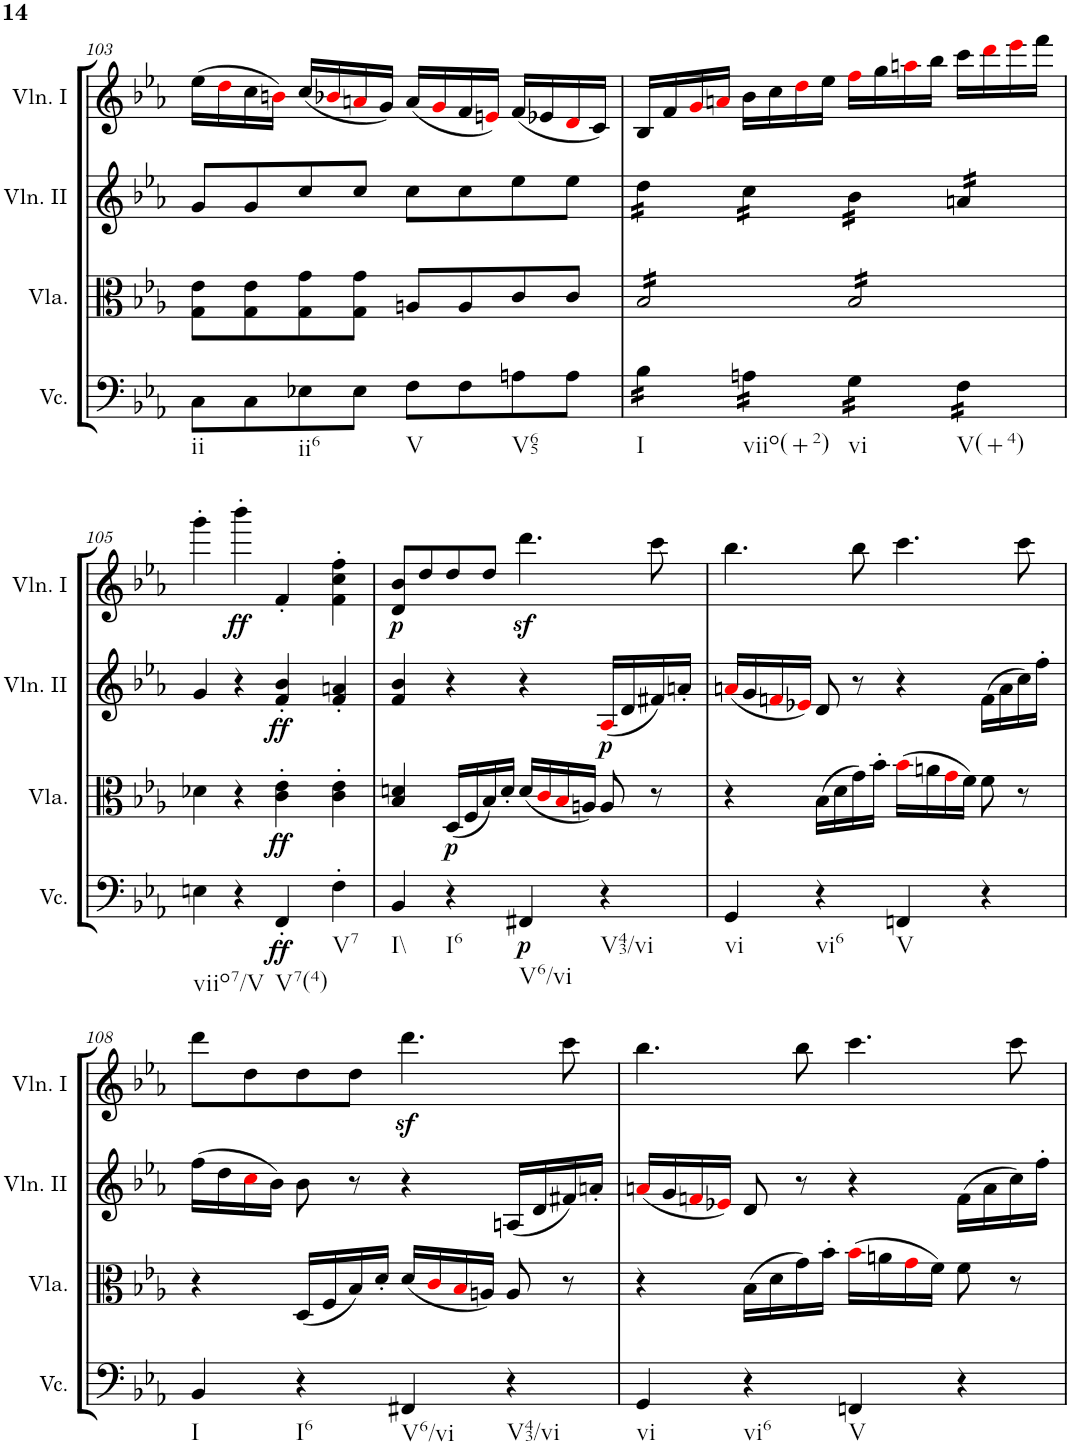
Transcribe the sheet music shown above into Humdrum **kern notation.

**kern	**dynam	**kern	**dynam	**kern	**dynam	**kern	**dynam
*part4	*part4	*part3	*part3	*part2	*part2	*part1	*part1
*staff4	*staff4	*staff3	*staff3	*staff2	*staff2	*staff1	*staff1
*I"Violoncello	*	*I"Viola	*	*I"Violino II	*	*I"Violino I	*
*I'Vc.	*	*I'Vla.	*	*I'Vln. II	*	*I'Vln. I	*
!!LO:PB:g=z
*clefF4	*	*clefC3	*	*clefG2	*	*clefG2	*
*k[b-e-a-]	*	*k[b-e-a-]	*	*k[b-e-a-]	*	*k[b-e-a-]	*
*M4/4	*	*M4/4	*	*M4/4	*	*M4/4	*
*met(c)	*	*met(c)	*	*met(c)	*	*met(c)	*
=103	=103	=103	=103	=103	=103	=103	=103
!LO:TX:b:t=ii	!	!	!	!	!	!	!
8C\L	.	8G\ 8e-\L	.	8g/L	.	(16ee-\LL	.
.	.	.	.	.	.	16ddi\	.
8C\	.	8G\ 8e-\	.	8g/	.	16cc\	.
.	.	.	.	.	.	16bni\JJ)	.
!LO:TX:b:t=ii6	!	!	!	!	!	!	!
8E-X\	.	8G\ 8g\	.	8cc/	.	(16cc/LL	.
.	.	.	.	.	.	16b-Xi/	.
8E-\J	.	8G\ 8g\J	.	8cc/J	.	16ani/	.
.	.	.	.	.	.	16g/JJ)	.
!LO:TX:b:t=V	!	!	!	!	!	!	!
8F\L	.	8An/L	.	8cc\L	.	(16a/LL	.
.	.	.	.	.	.	16gi/	.
8F\	.	8A/	.	8cc\	.	16f/	.
.	.	.	.	.	.	16eni/JJ)	.
!LO:TX:b:t=V65	!	!	!	!	!	!	!
8An\	.	8c/	.	8ee-\	.	(16f/LL	.
.	.	.	.	.	.	16e-X/	.
8A\J	.	8c/J	.	8ee-\J	.	16di/	.
.	.	.	.	.	.	16c/JJ)	.
=104	=104	=104	=104	=104	=104	=104	=104
!LO:TX:b:t=I	!	!	!	!	!	!	!
*tremolo	*	*	*	*	*	*	*
*	*	*tremolo	*	*	*	*	*
*	*	*	*	*tremolo	*	*	*
16B-\LL	.	16B-/LL	.	16dd\LL	.	16B-/LL	.
16B-\	.	16B-/	.	16dd\	.	16f/	.
16B-\	.	16B-/	.	16dd\	.	16gi/	.
16B-\JJ	.	16B-/	.	16dd\JJ	.	16ani/JJ	.
!LO:TX:b:t=viio(+2)	!	!	!	!	!	!	!
16An\LL	.	16B-/	.	16cc\LL	.	16b-\LL	.
16An\	.	16B-/	.	16cc\	.	16cc\	.
16An\	.	16B-/	.	16cc\	.	16ddi\	.
16An\JJ	.	16B-/JJ	.	16cc\JJ	.	16ee-\JJ	.
!LO:TX:b:t=vi	!	!	!	!	!	!	!
16G\LL	.	16B-/LL	.	16b-\LL	.	16ffi\LL	.
16G\	.	16B-/	.	16b-\	.	16gg\	.
16G\	.	16B-/	.	16b-\	.	16aani\	.
16G\JJ	.	16B-/	.	16b-\JJ	.	16bb-\JJ	.
!LO:TX:b:t=V(+4)	!	!	!	!	!	!	!
16F\LL	.	16B-/	.	16an/LL	.	16ccc\LL	.
16F\	.	16B-/	.	16an/	.	16dddi\	.
16F\	.	16B-/	.	16an/	.	16eee-i\	.
16F\JJ	.	16B-/JJ	.	16an/JJ	.	16fff\JJ	.
*	*	*	*	*Xtremolo	*	*	*
*	*	*Xtremolo	*	*	*	*	*
*Xtremolo	*	*	*	*	*	*	*
!!LO:LB:g=z
=105	=105	=105	=105	=105	=105	=105	=105
!LO:TX:b:t=viio7/V	!	!	!	!	!	!	!
4En\	.	4d-X\	.	4g/	.	4ggg'\	.
!	!	!	!	!	!	!	!LO:DY:b
4r	.	4r	.	4r	.	4bbb-'\	ff
!LO:TX:b:t=V7(4)	!	!	!	!	!	!	!
!	!LO:DY:b	!	!LO:DY:b	!	!LO:DY:b	!	!
4FF'/	ff	4c\' 4e-\'	ff	4f/' 4b-/'	ff	4f'/	.
!LO:TX:b:t=V7	!	!	!	!	!	!	!
4F'\	.	4c\' 4e-\'	.	4f/' 4an/'	.	4f\' 4cc\' 4ff\'	.
=106	=106	=106	=106	=106	=106	=106	=106
!LO:TX:b:t=I\\	!	!	!	!	!	!	!
!	!	!	!	!	!	!	!LO:DY:b
4BB-/	.	4B-/ 4dn/	.	4f/ 4b-/	.	8d/ 8b-/L	p
.	.	.	.	.	.	8dd/	.
!LO:TX:b:t=I6	!	!	!	!	!	!	!
!	!	!	!LO:DY:b	!	!	!	!
4r	.	(16D/LL	p	4r	.	8dd/	.
.	.	16F/	.	.	.	.	.
.	.	16B-/)	.	.	.	8dd/J	.
.	.	16d'/JJ	.	.	.	.	.
!LO:TX:b:t=V6/vi	!	!	!	!	!	!	!
!	!LO:DY:b	!	!	!	!	!	!
4FF#X/	p	(16d/LL	.	4r	.	4.dddz<\	.
.	.	16ci/	.	.	.	.	.
.	.	16B-i/	.	.	.	.	.
.	.	16An/JJ)	.	.	.	.	.
!LO:TX:b:t=V43/vi	!	!	!	!	!	!	!
!	!	!	!	!	!LO:DY:b	!	!
4r	.	8A/	.	(16A-i/LL	p	.	.
.	.	.	.	16d/	.	.	.
.	.	8r	.	16f#X/)	.	8ccc\	.
.	.	.	.	16an'/JJ	.	.	.
=107	=107	=107	=107	=107	=107	=107	=107
!LO:TX:b:t=vi	!	!	!	!	!	!	!
4GG/	.	4r	.	(16ani/LL	.	4.bb-\	.
.	.	.	.	16g/	.	.	.
.	.	.	.	16fni/	.	.	.
.	.	.	.	16e-Xi/JJ)	.	.	.
!LO:TX:b:t=vi6	!	!	!	!	!	!	!
4r	.	(16B-\LL	.	8d/	.	.	.
.	.	16d\	.	.	.	.	.
.	.	16g\)	.	8r	.	8bb-\	.
.	.	16b-'\JJ	.	.	.	.	.
!LO:TX:b:t=V	!	!	!	!	!	!	!
4FFn/	.	(16b-i\LL	.	4r	.	4.ccc\	.
.	.	16an\	.	.	.	.	.
.	.	16gi\	.	.	.	.	.
.	.	16f\JJ)	.	.	.	.	.
4r	.	8f\	.	(16f\LL	.	.	.
.	.	.	.	16a\	.	.	.
.	.	8r	.	16cc\)	.	8ccc\	.
.	.	.	.	16ff'\JJ	.	.	.
!!LO:LB:g=z
=108	=108	=108	=108	=108	=108	=108	=108
!LO:TX:b:t=I	!	!	!	!	!	!	!
4BB-/	.	4r	.	(16ff\LL	.	8ddd\L	.
.	.	.	.	16dd\	.	.	.
.	.	.	.	16cci\	.	8dd\	.
.	.	.	.	16b-\JJ)	.	.	.
!LO:TX:b:t=I6	!	!	!	!	!	!	!
4r	.	(16D/LL	.	8b-\	.	8dd\	.
.	.	16F/	.	.	.	.	.
.	.	16B-/)	.	8r	.	8dd\J	.
.	.	16d'/JJ	.	.	.	.	.
!LO:TX:b:t=V6/vi	!	!	!	!	!	!	!
4FF#X/	.	(16d/LL	.	4r	.	4.dddz<\	.
.	.	16ci/	.	.	.	.	.
.	.	16B-i/	.	.	.	.	.
.	.	16An/JJ)	.	.	.	.	.
!LO:TX:b:t=V43/vi	!	!	!	!	!	!	!
4r	.	8A/	.	(16An/LL	.	.	.
.	.	.	.	16d/	.	.	.
.	.	8r	.	16f#X/)	.	8ccc\	.
.	.	.	.	16an'/JJ	.	.	.
=109	=109	=109	=109	=109	=109	=109	=109
!LO:TX:b:t=vi	!	!	!	!	!	!	!
4GG/	.	4r	.	(16ani/LL	.	4.bb-\	.
.	.	.	.	16g/	.	.	.
.	.	.	.	16fni/	.	.	.
.	.	.	.	16e-Xi/JJ)	.	.	.
!LO:TX:b:t=vi6	!	!	!	!	!	!	!
4r	.	(16B-\LL	.	8d/	.	.	.
.	.	16d\	.	.	.	.	.
.	.	16g\)	.	8r	.	8bb-\	.
.	.	16b-'\JJ	.	.	.	.	.
!LO:TX:b:t=V	!	!	!	!	!	!	!
4FFn/	.	(16b-i\LL	.	4r	.	4.ccc\	.
.	.	16an\	.	.	.	.	.
.	.	16gi\	.	.	.	.	.
.	.	16f\JJ)	.	.	.	.	.
4r	.	8f\	.	(16f\LL	.	.	.
.	.	.	.	16a\	.	.	.
.	.	8r	.	16cc\)	.	8ccc\	.
.	.	.	.	16ff'\JJ	.	.	.
=	=	=	=	=	=	=	=
*-	*-	*-	*-	*-	*-	*-	*-
